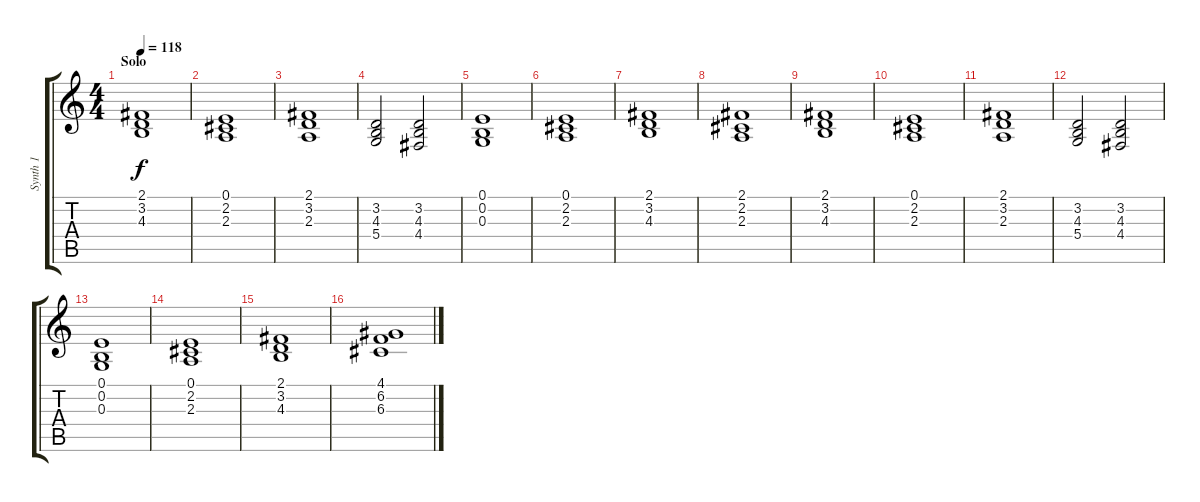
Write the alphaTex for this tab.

\track ("Synth 1" "Synth 1") {instrument synthstrings1}
\staff {score tabs}
\tuning (E4 B3 G3 D3 A2 E2) {hide}
\ts (4 4)
\section ("" "Solo")
\tempo 118
\clef g2
\ks c
(2.1 3.2 4.3).1{dy f volume 8} |
(0.1 2.2 2.3).1 |
(2.1 3.2 2.3).1 |
(3.2 4.3 5.4).2 (3.2 4.3 4.4).2 |
(0.1 0.2 0.3).1 |
(0.1 2.2 2.3).1 |
(2.1 3.2 4.3).1 |
(2.1 2.2 2.3).1 |
(2.1 3.2 4.3).1 |
(0.1 2.2 2.3).1 |
(2.1 3.2 2.3).1 |
(3.2 4.3 5.4).2 (3.2 4.3 4.4).2 |
(0.1 0.2 0.3).1 |
(0.1 2.2 2.3).1 |
(2.1 3.2 4.3).1 |
(4.1 6.2 6.3).1
